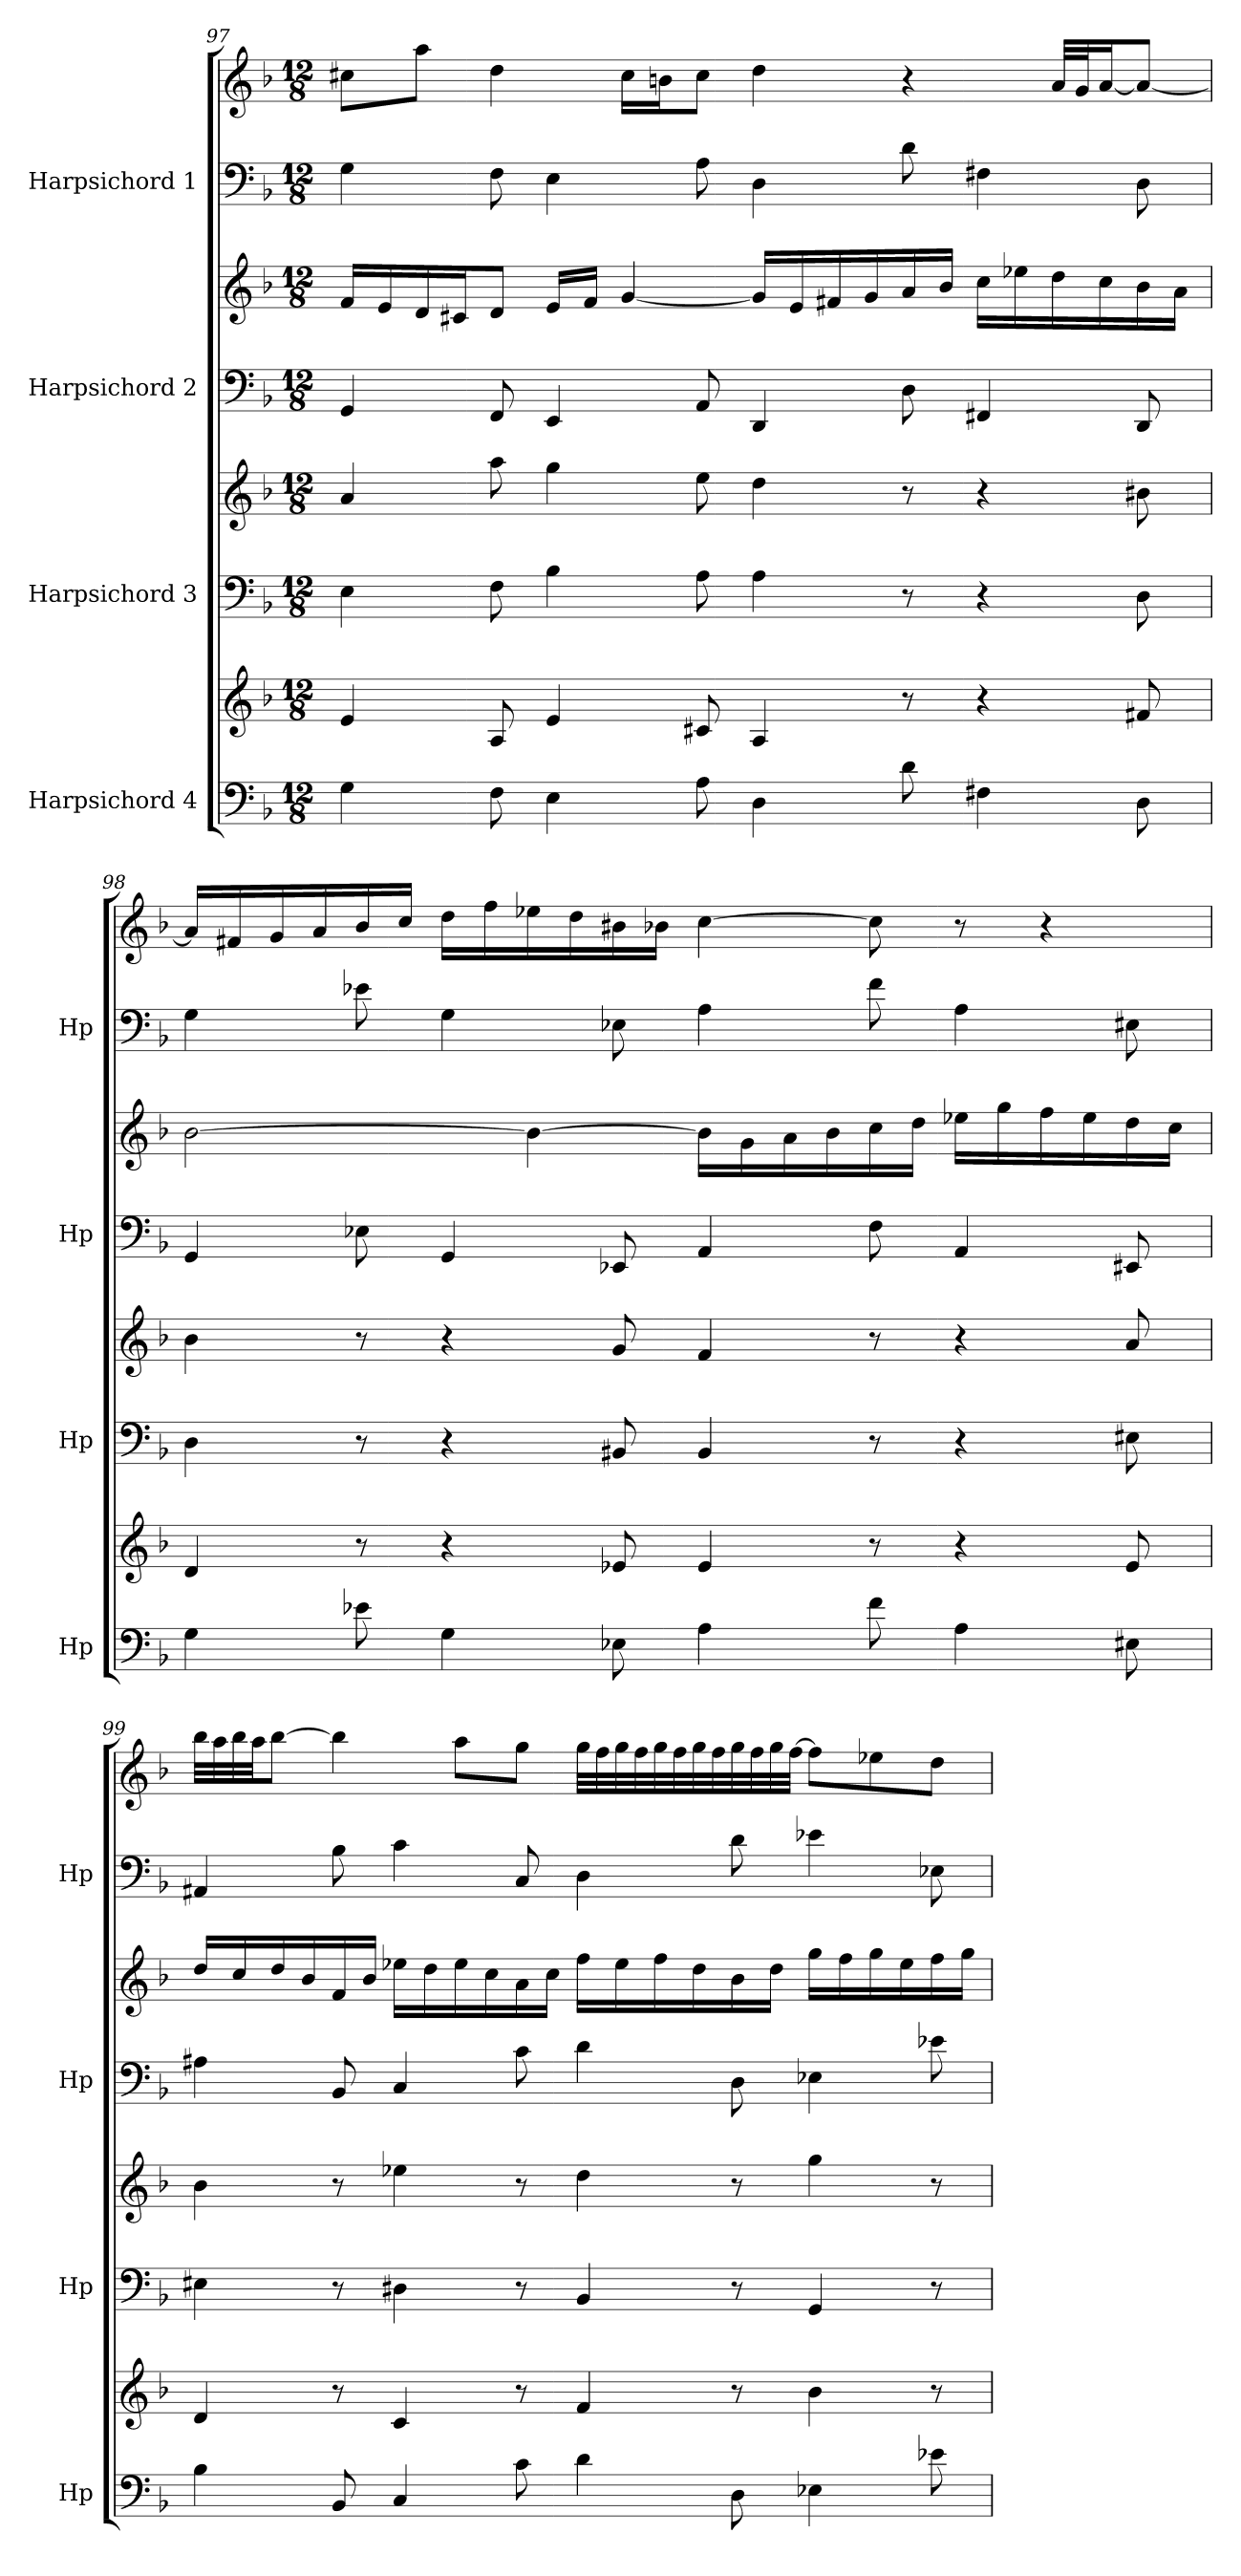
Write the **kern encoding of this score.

**kern	**kern	**kern	**kern	**kern	**kern	**kern	**kern
*part4	*part4	*part3	*part3	*part2	*part2	*part1	*part1
*staff8	*staff7	*staff6	*staff5	*staff4	*staff3	*staff2	*staff1
*I"Harpsichord 4	*	*I"Harpsichord 3	*	*I"Harpsichord 2	*	*I"Harpsichord 1	*
*I'Hp	*	*I'Hp	*	*I'Hp	*	*I'Hp	*
!!LO:PB:g=z
*clefF4	*clefG2	*clefF4	*clefG2	*clefF4	*clefG2	*clefF4	*clefG2
*k[b-]	*k[b-]	*k[b-]	*k[b-]	*k[b-]	*k[b-]	*k[b-]	*k[b-]
*M12/8	*M12/8	*M12/8	*M12/8	*M12/8	*M12/8	*M12/8	*M12/8
=97	=97	=97	=97	=97	=97	=97	=97
4G\	4e/	4E\	4a/	4GG/	16f/LL	4G\	8cc#X\L
.	.	.	.	.	16e/	.	.
.	.	.	.	.	16d/	.	8aa\J
.	.	.	.	.	16c#X/J	.	.
8F\	8A/	8F\	8aa\	8FF/	8d/J	8F\	4dd\
4E\	4e/	4B-\	4gg\	4EE/	16e/LL	4E\	.
.	.	.	.	.	16f/JJ	.	.
.	.	.	.	.	[4g/	.	16cc#\LL
.	.	.	.	.	.	.	16bn\J
8A\	8c#X/	8A\	8ee\	8AA/	.	8A\	8cc#\J
4D\	4A/	4A\	4dd\	4DD/	16g/LL]	4D\	4dd\
.	.	.	.	.	16e/	.	.
.	.	.	.	.	16f#X/	.	.
.	.	.	.	.	16g/	.	.
8d\	8r	8r	8r	8D\	16a/	8d\	4r
.	.	.	.	.	16b-/JJ	.	.
4F#X\	4r	4r	4r	4FF#X/	16cc\LL	4F#X\	.
.	.	.	.	.	16ee-X\	.	.
.	.	.	.	.	16dd\	.	32a/LLL
.	.	.	.	.	.	.	32g/J
.	.	.	.	.	16cc\	.	[16a/J
8D\	8f#X/	8D\	8b#X\	8DD/	16b-\	8D\	8a/J_
.	.	.	.	.	16a\JJ	.	.
=98	=98	=98	=98	=98	=98	=98	=98
4G\	4d/	4D\	4b-\	4GG/	[2b-\	4G\	16a/LL]
.	.	.	.	.	.	.	16f#X/
.	.	.	.	.	.	.	16g/
.	.	.	.	.	.	.	16a/
8e-X\	8r	8r	8r	8E-X\	.	8e-X\	16b-/
.	.	.	.	.	.	.	16cc/JJ
4G\	4r	4r	4r	4GG/	.	4G\	16dd\LL
.	.	.	.	.	.	.	16ff\
.	.	.	.	.	4b-\_	.	16ee-X\
.	.	.	.	.	.	.	16dd\
8E-X\	8e-X/	8BB#X/	8g/	8EE-X/	.	8E-X\	16b#X\
.	.	.	.	.	.	.	16b-X\JJ
4A\	4e-/	4BB#/	4f/	4AA/	16b-\LL]	4A\	[4cc\
.	.	.	.	.	16g\	.	.
.	.	.	.	.	16a\	.	.
.	.	.	.	.	16b-\	.	.
8f\	8r	8r	8r	8F\	16cc\	8f\	8cc\]
.	.	.	.	.	16dd\JJ	.	.
4A\	4r	4r	4r	4AA/	16ee-X\LL	4A\	8r
.	.	.	.	.	16gg\	.	.
.	.	.	.	.	16ff\	.	4r
.	.	.	.	.	16ee-\	.	.
8E#X\	8e-/	8E#X\	8a/	8EE#X/	16dd\	8E#X\	.
.	.	.	.	.	16cc\JJ	.	.
!!LO:LB:g=z
=99	=99	=99	=99	=99	=99	=99	=99
4B-\	4d/	4E#X\	4b-\	4A#X\	16dd/LL	4AA#X/	32bb-\LLL
.	.	.	.	.	.	.	32aa\
.	.	.	.	.	16cc/	.	32bb-\
.	.	.	.	.	.	.	32aa\JJ
.	.	.	.	.	16dd/	.	[8bb-\J
.	.	.	.	.	16b-/	.	.
8BB-/	8r	8r	8r	8BB-/	16f/	8B-\	4bb-\]
.	.	.	.	.	16b-/JJ	.	.
4C/	4c/	4D#X\	4ee-X\	4C/	16ee-X\LL	4c\	.
.	.	.	.	.	16dd\	.	.
.	.	.	.	.	16ee-\	.	8aa\L
.	.	.	.	.	16cc\	.	.
8c\	8r	8r	8r	8c\	16a\	8C/	8gg\J
.	.	.	.	.	16cc\JJ	.	.
4d\	4f/	4BB-/	4dd\	4d\	16ff\LL	4D\	32gg\LLL
.	.	.	.	.	.	.	32ff\
.	.	.	.	.	16ee-\	.	32gg\
.	.	.	.	.	.	.	32ff\
.	.	.	.	.	16ff\	.	32gg\
.	.	.	.	.	.	.	32ff\
.	.	.	.	.	16dd\	.	32gg\
.	.	.	.	.	.	.	32ff\
8D\	8r	8r	8r	8D\	16b-\	8d\	32gg\
.	.	.	.	.	.	.	32ff\
.	.	.	.	.	16dd\JJ	.	32gg\
.	.	.	.	.	.	.	[32ff\JJJ
4E-X\	4b-\	4GG/	4gg\	4E-X\	16gg\LL	4e-X\	8ff\L]
.	.	.	.	.	16ff\	.	.
.	.	.	.	.	16gg\	.	8ee-X\
.	.	.	.	.	16ee-\	.	.
8e-X\	8r	8r	8r	8e-X\	16ff\	8E-X\	8dd\J
.	.	.	.	.	16gg\JJ	.	.
=	=	=	=	=	=	=	=
*-	*-	*-	*-	*-	*-	*-	*-
